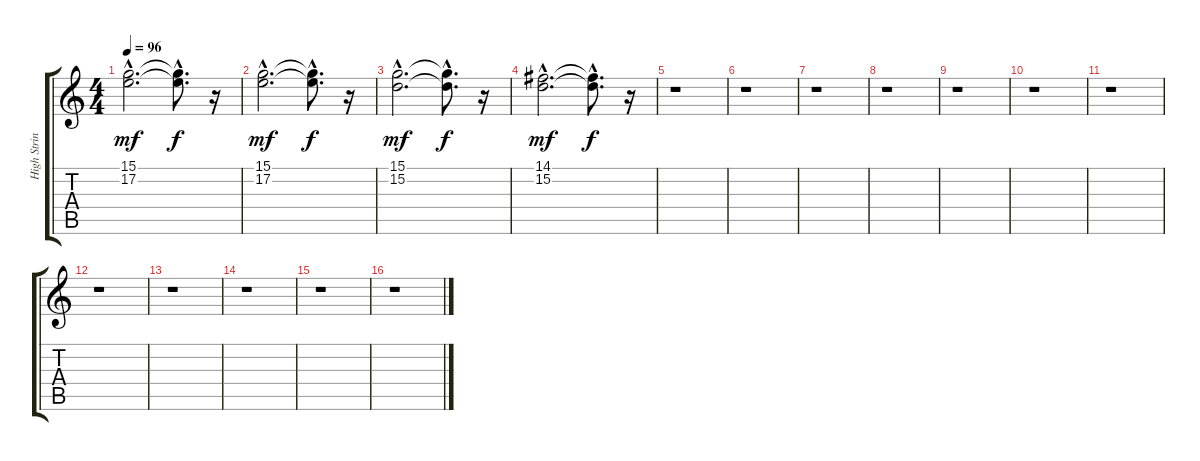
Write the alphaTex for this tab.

\track ("High String Ensemble" "High Strin") {instrument stringensemble2}
\staff {score tabs}
\tuning (E4 B3 G3 D3 A2 E2) {hide}
\ts (4 4)
\tempo 96
\clef g2
\ks c
(15.1{hac} 17.2{hac}).2{d dy mf} (15.1{hac t} 17.2{hac t}).8{d dy f} r.16 |
(15.1{hac} 17.2{hac}).2{d dy mf} (15.1{hac t} 17.2{hac t}).8{d dy f} r.16 |
(15.1{hac} 15.2{hac}).2{d dy mf} (15.1{hac t} 15.2{hac t}).8{d dy f} r.16 |
(14.1{hac} 15.2{hac}).2{d dy mf} (14.1{hac t} 15.2{hac t}).8{d dy f} r.16 |
r.1 |
r.1 |
r.1 |
r.1 |
r.1 |
r.1 |
r.1 |
r.1 |
r.1 |
r.1 |
r.1 |
r.1
